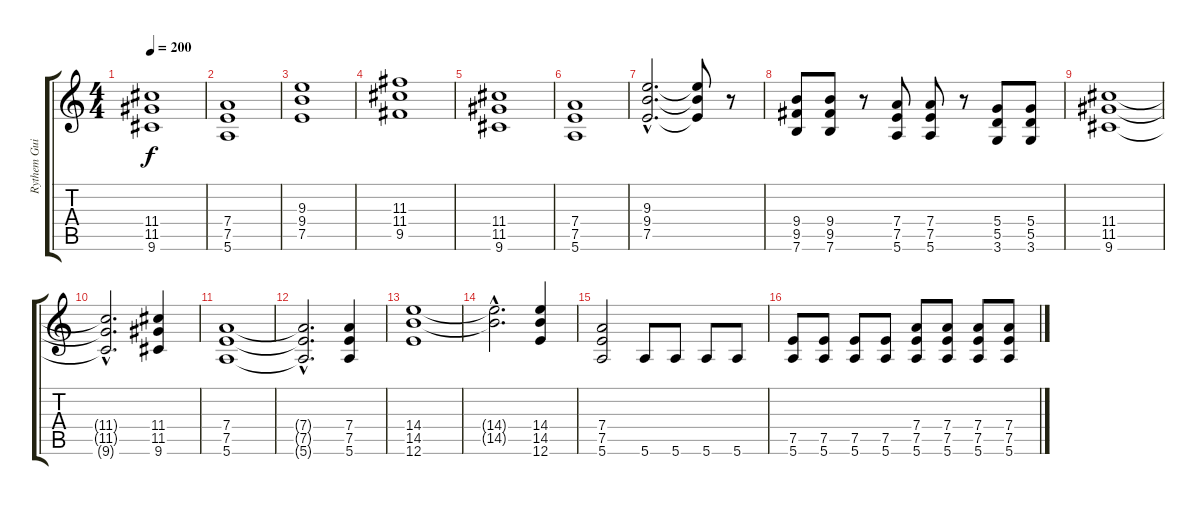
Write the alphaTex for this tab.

\track ("Rythem Guitar" "Rythem Gui") {instrument distortionguitar}
\staff {score tabs}
\tuning (E4 B3 G3 D3 A2 E2) {hide}
\ts (4 4)
\tempo 200
\clef g2
\ks c
(11.4 11.5 9.6).1{dy f} |
(7.4 7.5 5.6).1 |
(9.3 9.4 7.5).1 |
(11.3 11.4 9.5).1 |
(11.4 11.5 9.6).1 |
(7.4 7.5 5.6).1 |
(9.3{hac} 9.4{hac} 7.5{hac}).2{d} (9.3{t} 9.4{t} 7.5{t}).8 r.8 |
(9.4 9.5 7.6).8 (9.4 9.5 7.6).8 r.8 (7.4 7.5 5.6).8 (7.4 7.5 5.6).8 r.8 (5.4 5.5 3.6).8 (5.4 5.5 3.6).8 |
(11.4 11.5 9.6).1 |
(11.4{hac t} 11.5{hac t} 9.6{hac t}).2{d} (11.4 11.5 9.6).4 |
(7.4 7.5 5.6).1 |
(7.4{hac t} 7.5{hac t} 5.6{hac t}).2{d} (7.4 7.5 5.6).4 |
(14.4 14.5 12.6).1 |
(14.4{hac t} 14.5{hac t}).2{d} (14.4 14.5 12.6).4 |
(7.4 7.5 5.6).2 5.6.8 5.6.8 5.6.8 5.6.8 |
(7.5 5.6).8 (7.5 5.6).8 (7.5 5.6).8 (7.5 5.6).8 (7.4 7.5 5.6).8 (7.4 7.5 5.6).8 (7.4 7.5 5.6).8 (7.4 7.5 5.6).8
